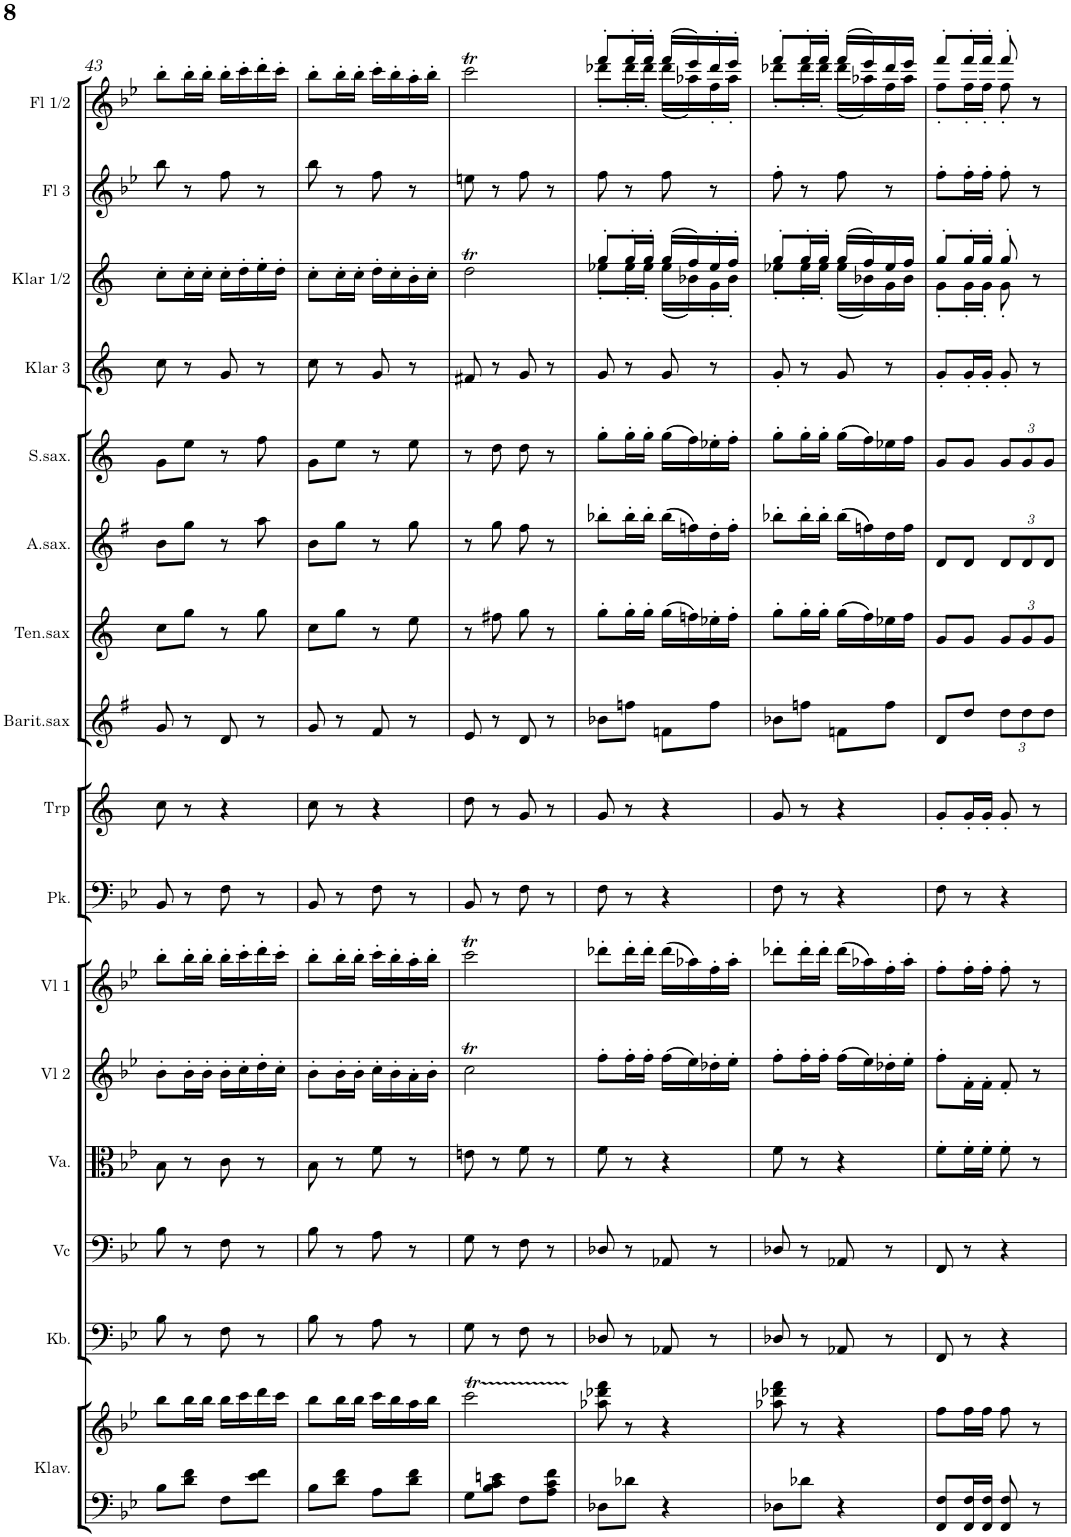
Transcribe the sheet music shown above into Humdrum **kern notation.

**kern	**kern	**kern	**kern	**kern	**kern	**kern	**kern	**kern	**kern	**kern	**kern	**kern	**kern	**kern	**kern	**kern
*part16	*part16	*part15	*part14	*part13	*part12	*part11	*part10	*part9	*part8	*part7	*part6	*part5	*part4	*part3	*part2	*part1
*staff17	*staff16	*staff15	*staff14	*staff13	*staff12	*staff11	*staff10	*staff9	*staff8	*staff7	*staff6	*staff5	*staff4	*staff3	*staff2	*staff1
*I"Klavier	*	*I"Kb.	*I"Vc	*I"Viola	*I"Vl 2	*I"Vl 1	*I"Pauken	*I"Trp (B)	*I"Barit.sax	*I"Ten.sax	*I"A.sax.	*I"S.sax.	*I"Klar 3 (B)	*I"Klar 1/2 (B)	*I"Fl 3	*I"Fl 1/2
*I'Klav.	*	*I'Kb.	*I'Vc	*I'Va.	*I'Vl 2	*I'Vl 1	*I'Pk.	*I'Trp	*I'Barit.sax	*I'Ten.sax	*I'A.sax.	*I'S.sax.	*I'Klar 3	*I'Klar 1/2	*I'Fl 3	*I'Fl 1/2
!!LO:PB:g=z
*clefF4	*clefG2	*clefF4	*clefF4	*clefC3	*clefG2	*clefG2	*clefF4	*clefG2	*clefG2	*clefG2	*clefG2	*clefG2	*clefG2	*clefG2	*clefG2	*clefG2
*	*	*Trd7c12	*	*	*	*	*	*Trd1c2	*Trd12c21	*Trd8c14	*Trd5c9	*Trd1c2	*Trd1c2	*Trd1c2	*	*
*k[b-e-]	*k[b-e-]	*k[b-e-]	*k[b-e-]	*k[b-e-]	*k[b-e-]	*k[b-e-]	*k[b-e-]	*k[]	*k[f#]	*k[]	*k[f#]	*k[]	*k[]	*k[]	*k[b-e-]	*k[b-e-]
*B-:	*B-:	*B-:	*B-:	*B-:	*B-:	*B-:	*B-:	*	*G:	*	*G:	*	*	*	*B-:	*B-:
*M2/4	*M2/4	*M2/4	*M2/4	*M2/4	*M2/4	*M2/4	*M2/4	*M2/4	*M2/4	*M2/4	*M2/4	*M2/4	*M2/4	*M2/4	*M2/4	*M2/4
=43	=43	=43	=43	=43	=43	=43	=43	=43	=43	=43	=43	=43	=43	=43	=43	=43
8B-\L	8bb-\L	8B-\	8B-\	8B-\	8b-'\L	8bb-'\L	8BB-/	8cc\	8g/	8cc\L	8b\L	8g\L	8cc\	8cc'\L	8bb-\	8bb-'\L
8d\ 8f\J	16bb-\L	8r	8r	8r	16b-'\L	16bb-'\L	8r	8r	8r	8gg\J	8gg\J	8ee\J	8r	16cc'\L	8r	16bb-'\L
.	16bb-\JJ	.	.	.	16b-'\JJ	16bb-'\JJ	.	.	.	.	.	.	.	16cc'\JJ	.	16bb-'\JJ
8F\L	16bb-\LL	8F\	8F\	8c\	16b-'\LL	16bb-'\LL	8F\	4r	8d/	8r	8r	8r	8g/	16cc'\LL	8ff\	16bb-'\LL
.	16ccc\	.	.	.	16cc'\	16ccc'\	.	.	.	.	.	.	.	16dd'\	.	16ccc'\
8e-\ 8f\J	16ddd\	8r	8r	8r	16dd'\	16ddd'\	8r	.	8r	8gg\	8aa\	8ff\	8r	16ee'\	8r	16ddd'\
.	16ccc\JJ	.	.	.	16cc'\JJ	16ccc'\JJ	.	.	.	.	.	.	.	16dd'\JJ	.	16ccc'\JJ
=44	=44	=44	=44	=44	=44	=44	=44	=44	=44	=44	=44	=44	=44	=44	=44	=44
8B-\L	8bb-\L	8B-\	8B-\	8B-\	8b-'\L	8bb-'\L	8BB-/	8cc\	8g/	8cc\L	8b\L	8g\L	8cc\	8cc'\L	8bb-\	8bb-'\L
8d\ 8f\J	16bb-\L	8r	8r	8r	16b-'\L	16bb-'\L	8r	8r	8r	8gg\J	8gg\J	8ee\J	8r	16cc'\L	8r	16bb-'\L
.	16bb-\JJ	.	.	.	16b-'\JJ	16bb-'\JJ	.	.	.	.	.	.	.	16cc'\JJ	.	16bb-'\JJ
8A\L	16ccc\LL	8A\	8A\	8f\	16cc'\LL	16ccc'\LL	8F\	4r	8f#/	8r	8r	8r	8g/	16dd'\LL	8ff\	16ccc'\LL
.	16bb-\	.	.	.	16b-'\	16bb-'\	.	.	.	.	.	.	.	16cc'\	.	16bb-'\
8d\ 8f\J	16aa\	8r	8r	8r	16a'\	16aa'\	8r	.	8r	8ee\	8gg\	8ee\	8r	16b'\	8r	16aa'\
.	16bb-\JJ	.	.	.	16b-'\JJ	16bb-'\JJ	.	.	.	.	.	.	.	16cc'\JJ	.	16bb-'\JJ
=45	=45	=45	=45	=45	=45	=45	=45	=45	=45	=45	=45	=45	=45	=45	=45	=45
8G\L	2cccT\	8G\	8G\	8en\	2cc>\	2ccc>\	8BB-/	8dd\	8e/	8r	8r	8r	8f#X/	2dd>\	8een\	2ccc>\
8B-\ 8c\ 8en\J	.	8r	8r	8r	.	.	8r	8r	8r	8ff#X\	8gg\	8dd\	8r	.	8r	.
8F\L	.	8F\	8F\	8f\	.	.	8F\	8g/	8d/	8gg\	8ff#\	8dd\	8g/	.	8ff\	.
8A\ 8c\ 8f\J	.	8r	8r	8r	.	.	8r	8r	8r	8r	8r	8r	8r	.	8r	.
=46	=46	=46	=46	=46	=46	=46	=46	=46	=46	=46	=46	=46	=46	=46	=46	=46
*	*	*	*	*	*	*	*	*	*	*	*	*	*	*^	*	*^
8D-X\L	8aa-X\ 8ddd-X\ 8fff\	8D-X/	8D-X/	8f\	8ff'\L	8ddd-X'\L	8F\	8g/	8b-X\L	8gg'\L	8bb-X'\L	8gg'\L	8g/	8gg'/L	8ee-X'\L	8ff\	8fff'/L	8ddd-X'\L
8d-X\J	8r	8r	8r	8r	16ff'\L	16ddd-'\L	8r	8r	8ffn\J	16gg'\L	16bb-'\L	16gg'\L	8r	16gg'/L	16ee-'\L	8r	16fff'/L	16ddd-'\L
.	.	.	.	.	16ff'\JJ	16ddd-'\JJ	.	.	.	16gg'\JJ	16bb-'\JJ	16gg'\JJ	.	16gg'/JJ	16ee-'\JJ	.	16fff'/JJ	16ddd-'\JJ
4r	4r	8AA-X/	8AA-X/	4r	(16ff\LL	(16ddd-\LL	4r	4r	8fn\L	(16gg\LL	(16bb-\LL	(16gg\LL	8g/	(16gg/LL	(16ee-\LL	8ff\	(16fff/LL	(16ddd-\LL
.	.	.	.	.	16ee-\)	16aa-X\)	.	.	.	16ffn\)	16ffn\)	16ff\)	.	16ff/)	16b-X\)	.	16eee-/)	16aa-X\)
.	.	8r	8r	.	16dd-X'\	16ff'\	.	.	8ff\J	16ee-X'\	16dd'\	16ee-X'\	8r	16ee-'/	16g'\	8r	16ddd-'/	16ff'\
.	.	.	.	.	16ee-'\JJ	16aa-'\JJ	.	.	.	16ff'\JJ	16ff'\JJ	16ff'\JJ	.	16ff'/JJ	16b-'\JJ	.	16eee-'/JJ	16aa-'\JJ
=47	=47	=47	=47	=47	=47	=47	=47	=47	=47	=47	=47	=47	=47	=47	=47	=47	=47	=47
8D-X\L	8aa-X\ 8ddd-X\ 8fff\	8D-X/	8D-X/	8f\	8ff'\L	8ddd-X'\L	8F\	8g/	8b-X\L	8gg'\L	8bb-X'\L	8gg'\L	8g'/	8gg'/L	8ee-X'\L	8ff'\	8fff'/L	8ddd-X'\L
8d-X\J	8r	8r	8r	8r	16ff'\L	16ddd-'\L	8r	8r	8ffn\J	16gg'\L	16bb-'\L	16gg'\L	8r	16gg'/L	16ee-'\L	8r	16fff'/L	16ddd-'\L
.	.	.	.	.	16ff'\JJ	16ddd-'\JJ	.	.	.	16gg'\JJ	16bb-'\JJ	16gg'\JJ	.	16gg'/JJ	16ee-'\JJ	.	16fff'/JJ	16ddd-'\JJ
4r	4r	8AA-X/	8AA-X/	4r	(16ff\LL	(16ddd-\LL	4r	4r	8fn\L	(16gg\LL	(16bb-\LL	(16gg\LL	8g/	(16gg/LL	(16ee-\LL	8ff\	(16fff/LL	(16ddd-\LL
.	.	.	.	.	16ee-\)	16aa-X\)	.	.	.	16ff\)	16ffn\)	16ff\)	.	16ff/)	16b-X\)	.	16eee-/)	16aa-X\)
.	.	8r	8r	.	16dd-X'\	16ff'\	.	.	8ff\J	16ee-X\	16dd\	16ee-X\	8r	16ee-/	16g\	8r	16ddd-/	16ff\
.	.	.	.	.	16ee-'\JJ	16aa-'\JJ	.	.	.	16ff\JJ	16ff\JJ	16ff\JJ	.	16ff/JJ	16b-\JJ	.	16eee-/JJ	16aa-\JJ
=48	=48	=48	=48	=48	=48	=48	=48	=48	=48	=48	=48	=48	=48	=48	=48	=48	=48	=48
8FF/ 8F/L	8ff\L	8FF/	8FF/	8f'\L	8ff'\L	8ff'\L	8F\	8g'/L	8d/L	8g/L	8d/L	8g/L	8g'/L	8gg'/L	8g'\L	8ff'\L	8fff'/L	8ff'\L
16FF/ 16F/L	16ff\L	8r	8r	16f'\L	16f'\L	16ff'\L	8r	16g'/L	8dd/J	8g/J	8d/J	8g/J	16g'/L	16gg'/L	16g'\L	16ff'\L	16fff'/L	16ff'\L
16FF/ 16F/JJ	16ff\JJ	.	.	16f'\JJ	16f'\JJ	16ff'\JJ	.	16g'/JJ	.	.	.	.	16g'/JJ	16gg'/JJ	16g'\JJ	16ff'\JJ	16fff'/JJ	16ff'\JJ
*	*	*	*	*	*	*	*	*	*Xbrackettup	*Xbrackettup	*Xbrackettup	*Xbrackettup	*	*	*	*	*	*
8FF/ 8F/	8ff\	4r	4r	8f'\	8f'/	8ff'\	4r	8g'/	12dd\L	12g/L	12d/L	12g/L	8g'/	8gg'/	8g'\	8ff'\	8fff'/	8ff'\
.	.	.	.	.	.	.	.	.	12dd\	12g/	12d/	12g/	.	.	.	.	.	.
8r	8r	.	.	8r	8r	8r	.	8r	.	.	.	.	8r	8r	8ryy	8r	8r	8r
.	.	.	.	.	.	.	.	.	12dd\J	12g/J	12d/J	12g/J	.	.	.	.	.	.
*	*	*	*	*	*	*	*	*	*	*	*	*	*	*v	*v	*	*v	*v
=	=	=	=	=	=	=	=	=	=	=	=	=	=	=	=	=
*-	*-	*-	*-	*-	*-	*-	*-	*-	*-	*-	*-	*-	*-	*-	*-	*-
